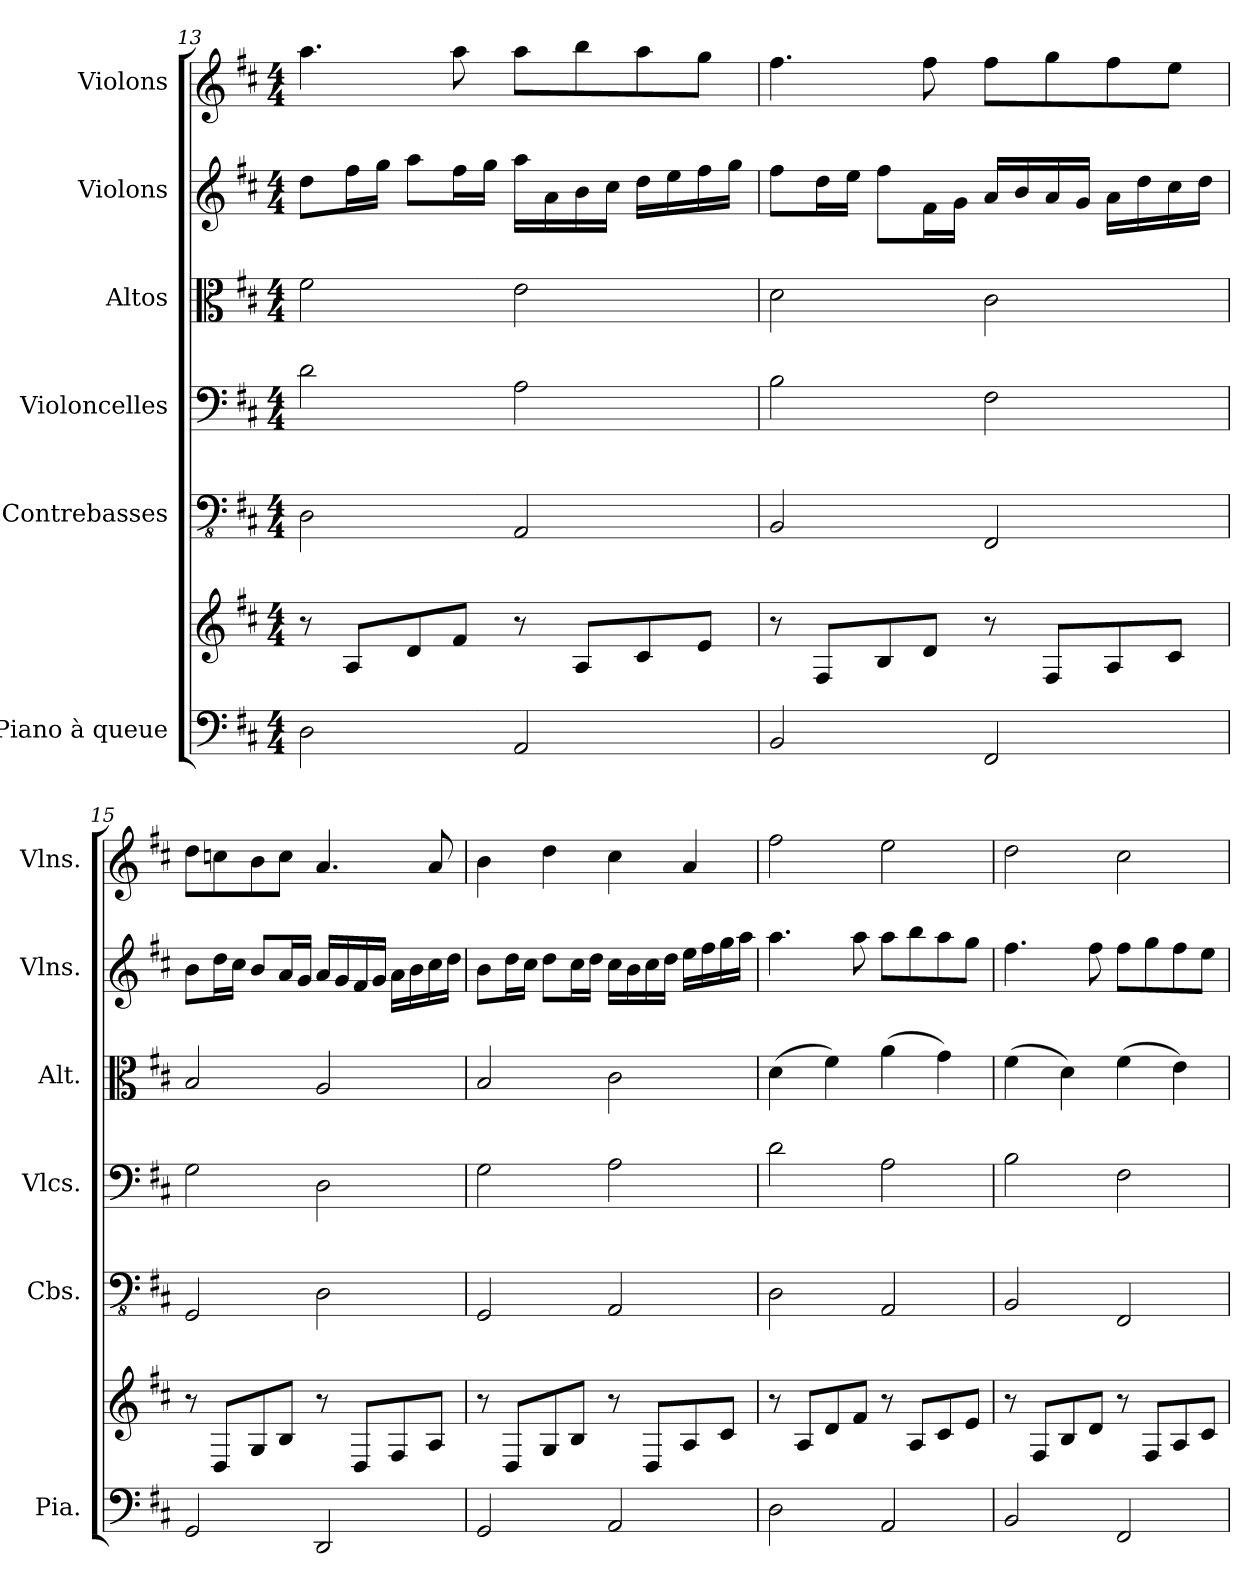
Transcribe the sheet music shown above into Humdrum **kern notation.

**kern	**kern	**kern	**kern	**kern	**kern	**kern
*part6	*part6	*part5	*part4	*part3	*part2	*part1
*staff7	*staff6	*staff5	*staff4	*staff3	*staff2	*staff1
*I"Piano à queue	*	*I"Contrebasses	*I"Violoncelles	*I"Altos	*I"Violons	*I"Violons
*I'Pia.	*	*I'Cbs.	*I'Vlcs.	*I'Alt.	*I'Vlns.	*I'Vlns.
*clefF4	*clefG2	*clefFv4	*clefF4	*clefC3	*clefG2	*clefG2
*k[f#c#]	*k[f#c#]	*k[f#c#]	*k[f#c#]	*k[f#c#]	*k[f#c#]	*k[f#c#]
*M4/4	*M4/4	*M4/4	*M4/4	*M4/4	*M4/4	*M4/4
=13	=13	=13	=13	=13	=13	=13
2D\	8r	2DD\	2d\	2f#\	8dd\L	4.aa\
.	8A/L	.	.	.	16ff#\L	.
.	.	.	.	.	16gg\JJ	.
.	8d/	.	.	.	8aa\L	.
.	8f#/J	.	.	.	16ff#\L	8aa\
.	.	.	.	.	16gg\JJ	.
2AA/	8r	2AAA/	2A\	2e\	16aa\LL	8aa\L
.	.	.	.	.	16a\	.
.	8A/L	.	.	.	16b\	8bb\
.	.	.	.	.	16cc#\JJ	.
.	8c#/	.	.	.	16dd\LL	8aa\
.	.	.	.	.	16ee\	.
.	8e/J	.	.	.	16ff#\	8gg\J
.	.	.	.	.	16gg\JJ	.
=14	=14	=14	=14	=14	=14	=14
2BB/	8r	2BBB/	2B\	2d\	8ff#\L	4.ff#\
.	8F#/L	.	.	.	16dd\L	.
.	.	.	.	.	16ee\JJ	.
.	8B/	.	.	.	8ff#\L	.
.	8d/J	.	.	.	16f#\L	8ff#\
.	.	.	.	.	16g\JJ	.
2FF#/	8r	2FFF#/	2F#\	2c#\	16a/LL	8ff#\L
.	.	.	.	.	16b/	.
.	8F#/L	.	.	.	16a/	8gg\
.	.	.	.	.	16g/JJ	.
.	8A/	.	.	.	16a\LL	8ff#\
.	.	.	.	.	16dd\	.
.	8c#/J	.	.	.	16cc#\	8ee\J
.	.	.	.	.	16dd\JJ	.
!!LO:PB:g=z
=15	=15	=15	=15	=15	=15	=15
2GG/	8r	2GGG/	2G\	2B/	8b\L	8dd\L
.	8D/L	.	.	.	16dd\L	8ccn\
.	.	.	.	.	16cc#\JJ	.
.	8G/	.	.	.	8b/L	8b\
.	8B/J	.	.	.	16a/L	8cc\J
.	.	.	.	.	16g/JJ	.
2DD/	8r	2DD\	2D\	2A/	16a/LL	4.a/
.	.	.	.	.	16g/	.
.	8D/L	.	.	.	16f#/	.
.	.	.	.	.	16g/JJ	.
.	8F#/	.	.	.	16a\LL	.
.	.	.	.	.	16b\	.
.	8A/J	.	.	.	16cc#\	8a/
.	.	.	.	.	16dd\JJ	.
=16	=16	=16	=16	=16	=16	=16
2GG/	8r	2GGG/	2G\	2B/	8b\L	4b\
.	8D/L	.	.	.	16dd\L	.
.	.	.	.	.	16cc#\JJ	.
.	8G/	.	.	.	8dd\L	4dd\
.	8B/J	.	.	.	16cc#\L	.
.	.	.	.	.	16dd\JJ	.
2AA/	8r	2AAA/	2A\	2c#\	16cc#\LL	4cc#\
.	.	.	.	.	16b\	.
.	8D/L	.	.	.	16cc#\	.
.	.	.	.	.	16dd\JJ	.
.	8A/	.	.	.	16ee\LL	4a/
.	.	.	.	.	16ff#\	.
.	8c#/J	.	.	.	16gg\	.
.	.	.	.	.	16aa\JJ	.
=17	=17	=17	=17	=17	=17	=17
2D\	8r	2DD\	2d\	(4d\	4.aa\	2ff#\
.	8A/L	.	.	.	.	.
.	8d/	.	.	4f#\)	.	.
.	8f#/J	.	.	.	8aa\	.
2AA/	8r	2AAA/	2A\	(4a\	8aa\L	2ee\
.	8A/L	.	.	.	8bb\	.
.	8c#/	.	.	4g\)	8aa\	.
.	8e/J	.	.	.	8gg\J	.
=18	=18	=18	=18	=18	=18	=18
2BB/	8r	2BBB/	2B\	(4f#\	4.ff#\	2dd\
.	8F#/L	.	.	.	.	.
.	8B/	.	.	4d\)	.	.
.	8d/J	.	.	.	8ff#\	.
2FF#/	8r	2FFF#/	2F#\	(4f#\	8ff#\L	2cc#\
.	8F#/L	.	.	.	8gg\	.
.	8A/	.	.	4e\)	8ff#\	.
.	8c#/J	.	.	.	8ee\J	.
=	=	=	=	=	=	=
*-	*-	*-	*-	*-	*-	*-
